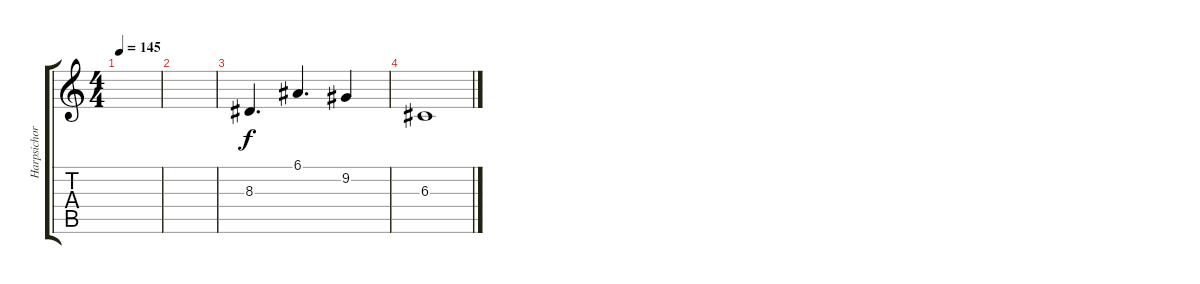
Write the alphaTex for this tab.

\track ("Harpsichord" "Harpsichor") {instrument harpsichord}
\staff {score tabs}
\tuning (E4 B3 G3 D3 A2 E2) {hide}
\ts (4 4)
\tempo 145
\clef g2
\ks c
|
|
8.3.4{d} 6.1.4{d} 9.2.4 |
6.3.1
